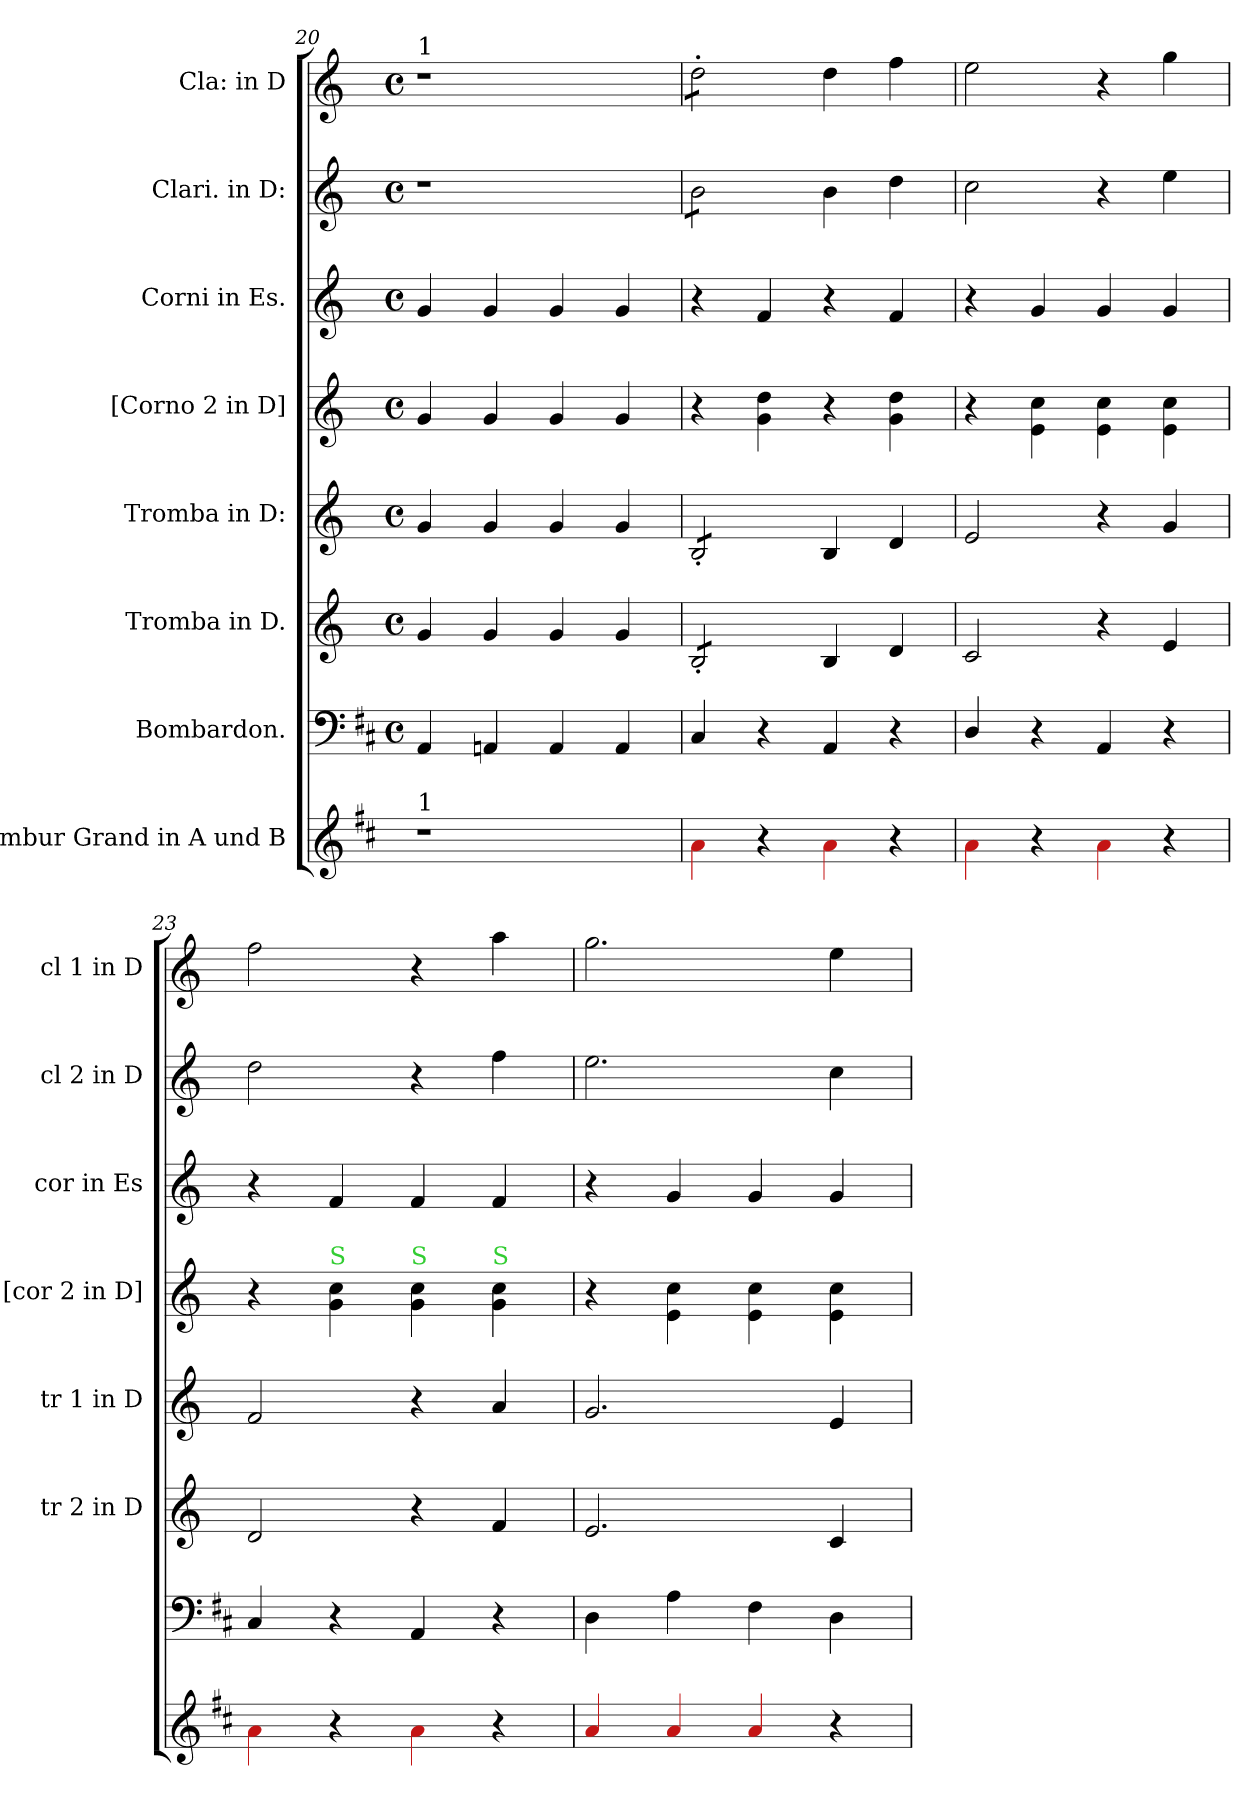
**kern	**kern	**kern	**kern	**kern	**kern	**kern	**kern
*part8	*part7	*part6	*part5	*part4	*part3	*part2	*part1
*staff8	*staff7	*staff6	*staff5	*staff4	*staff3	*staff2	*staff1
*I"Tambur Grand in A und B	*I"Bombardon.	*I"Tromba in D.	*I"Tromba in D:	*I"[Corno 2 in D]	*I"Corni in Es.	*I"Clari. in D:	*I"Cla: in D
*	*	*I'tr 2 in D	*I'tr 1 in D	*I'[cor 2 in D]	*I'cor in Es	*I'cl 2 in D	*I'cl 1 in D
*clefG2	*clefF4	*clefG2	*clefG2	*clefG2	*clefG2	*clefG2	*clefG2
*	*	*ITrd-1c-2	*ITrd-1c-2	*ITrd6c10	*ITrd6c10	*ITrd-1c-2	*ITrd-1c-2
*k[f#c#]	*k[f#c#]	*k[f#c#]	*k[f#c#]	*k[f#c#]	*k[f#c#]	*k[f#c#]	*k[f#c#]
*D:	*D:	*D:	*D:	*D:	*D:	*D:	*D:
*	*M4/4	*M4/4	*M4/4	*M4/4	*M4/4	*M4/4	*M4/4
*	*met(c)	*met(c)	*met(c)	*met(c)	*met(c)	*met(c)	*met(c)
=20	=20	=20	=20	=20	=20	=20	=20
!	!	!	!	!	!	!	!LO:TX:a:t=1
!LO:TX:a:t=1	!	!	!	!	!	!	!
1r	4AA/	4a/	4a/	4A/	4A/	1r	1r
.	4AAn/	4a/	4a/	4A/	4A/	.	.
.	4AA/	4a/	4a/	4A/	4A/	.	.
.	4AA/	4a/	4a/	4A/	4A/	.	.
=21	=21	=21	=21	=21	=21	=21	=21
!	!	!	!	!	!	!	!LO:TX:a:t=....
!	!	!	!LO:TX:a:t=....	!	!	!	!
!	!	!LO:TX:b:i:t=....	!	!	!	!	!
*	*	*tremolo	*	*	*	*	*
*	*	*	*tremolo	*	*	*	*
*	*	*	*	*	*	*tremolo	*
*	*	*	*	*	*	*	*tremolo
4Ra\	4C#/	8c#'/L	8c#'/L	4r	4r	8cc#\L	8ee'\L
.	.	8c#'/	8c#'/	.	.	8cc#\	8ee'\
4r	4r	8c#'/	8c#'/	4A\ 4e\	4G/	8cc#\	8ee'\
.	.	8c#'/J	8c#'/J	.	.	8cc#\J	8ee'\J
*	*	*	*	*	*	*	*Xtremolo
*	*	*	*	*	*	*Xtremolo	*
*	*	*	*Xtremolo	*	*	*	*
*	*	*Xtremolo	*	*	*	*	*
4Ra\	4AA/	4c#/	4c#/	4r	4r	4cc#\	4ee\
4r	4r	4e/	4e/	4A\ 4e\	4G/	4ee\	4gg\
=22	=22	=22	=22	=22	=22	=22	=22
4Ra\	4D/	2d/	2f#/	4r	4r	2dd\	2ff#\
4r	4r	.	.	4F#\ 4d\	4A/	.	.
4Ra\	4AA/	4r	4r	4F#\ 4d\	4A/	4r	4r
4r	4r	4f#/	4a/	4F#\ 4d\	4A/	4ff#\	4aa\
=23	=23	=23	=23	=23	=23	=23	=23
4Ra\	4C#/	2e/	2g/	4r	4r	2ee\	2gg\
!	!	!	!	!LO:TX:a:color=limegreen:t=S	!	!	!
4r	4r	.	.	4A\ 4d\	4G/	.	.
!	!	!	!	!LO:TX:a:color=limegreen:t=S	!	!	!
4Ra\	4AA/	4r	4r	4A\ 4d\	4G/	4r	4r
!	!	!	!	!LO:TX:a:color=limegreen:t=S	!	!	!
4r	4r	4g/	4b/	4A\ 4d\	4G/	4gg\	4bb\
=24	=24	=24	=24	=24	=24	=24	=24
4Ra/	4D\	2.f#/	2.a/	4r	4r	2.ff#\	2.aa\
4Ra/	4A\	.	.	4F#\ 4d\	4A/	.	.
4Ra/	4F#\	.	.	4F#\ 4d\	4A/	.	.
4r	4D\	4d/	4f#/	4F#\ 4d\	4A/	4dd\	4ff#\
=	=	=	=	=	=	=	=
*-	*-	*-	*-	*-	*-	*-	*-
